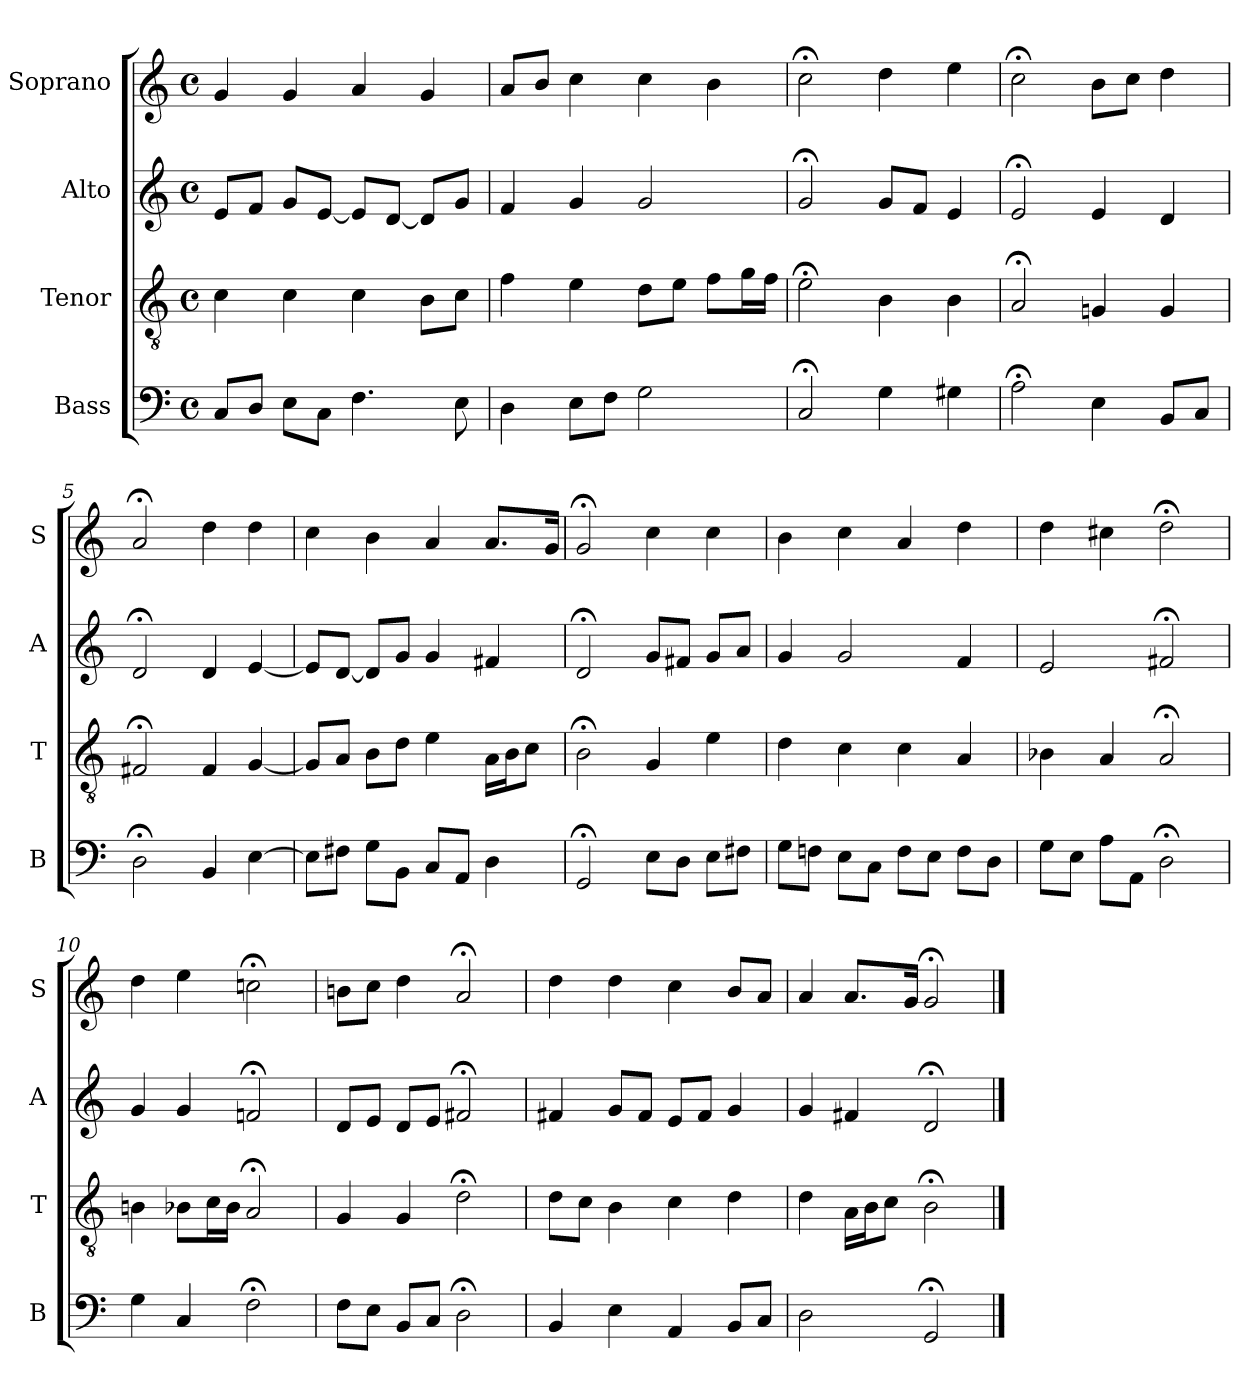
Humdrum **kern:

**kern	**kern	**kern	**kern
*part4	*part3	*part2	*part1
*staff4	*staff3	*staff2	*staff1
*I"Bass	*I"Tenor	*I"Alto	*I"Soprano
*I'B	*I'T	*I'A	*I'S
*clefF4	*clefGv2	*clefG2	*clefG2
*k[]	*k[]	*k[]	*k[]
*G:mix	*G:mix	*G:mix	*G:mix
*M4/4	*M4/4	*M4/4	*M4/4
*met(c)	*met(c)	*met(c)	*met(c)
*MM100	*MM100	*MM100	*MM100
=1	=1	=1	=1
8CL	4c	8eL	4g
8DJ	.	8fJ	.
8EL	4c	8gL	4g
8CJ	.	[8eJ	.
4.F	4c	8eL]	4a
.	.	[8dJ	.
.	8BL	8dL]	4g
8E	8cJ	8gJ	.
=2	=2	=2	=2
4D	4f	4f	8aL
.	.	.	8bJ
8EL	4e	4g	4cc
8FJ	.	.	.
2G	8dL	2g	4cc
.	8eJ	.	.
.	8fL	.	4b
.	16gL	.	.
.	16fJJ	.	.
=3	=3	=3	=3
2C;<	2e;<	2g;<	2cc;<
4G	4B	8gL	4dd
.	.	8fJ	.
4G#X	4B	4e	4ee
=4	=4	=4	=4
2A;<	2A;<	2e;<	2cc;<
4E	4Gn	4e	8bL
.	.	.	8ccJ
8BBL	4G	4d	4dd
8CJ	.	.	.
=5	=5	=5	=5
2D;<	2F#X;<	2d;<	2a;<
4BB	4F#	4d	4dd
[4E	[4G	[4e	4dd
=6	=6	=6	=6
8EL]	8GL]	8eL]	4cc
8F#XJ	8AJ	[8dJ	.
8GL	8BL	8dL]	4b
8BBJ	8dJ	8gJ	.
8CL	4e	4g	4a
8AAJ	.	.	.
4D	16ALL	4f#X	8.aL
.	16BJ	.	.
.	8cJ	.	.
.	.	.	16gJk
=7	=7	=7	=7
2GG;<	2B;<	2d;<	2g;<
8EL	4G	8gL	4cc
8DJ	.	8f#XJ	.
8EL	4e	8gL	4cc
8F#XJ	.	8aJ	.
=8	=8	=8	=8
8GL	4d	4g	4b
8FnJ	.	.	.
8EL	4c	2g	4cc
8CJ	.	.	.
8FL	4c	.	4a
8EJ	.	.	.
8FL	4A	4f	4dd
8DJ	.	.	.
=9	=9	=9	=9
8GL	4B-X	2e	4dd
8EJ	.	.	.
8AL	4A	.	4cc#X
8AAJ	.	.	.
2D;<	2A;<	2f#X;<	2dd;<
=10	=10	=10	=10
4G	4Bn	4g	4dd
4C	8B-XL	4g	4ee
.	16cL	.	.
.	16B-JJ	.	.
2F;<	2A;<	2fn;<	2ccn;<
=11	=11	=11	=11
8FL	4G	8dL	8bnL
8EJ	.	8eJ	8ccJ
8BBL	4G	8dL	4dd
8CJ	.	8eJ	.
2D;<	2d;<	2f#X;<	2a;<
=12	=12	=12	=12
4BB	8dL	4f#X	4dd
.	8cJ	.	.
4E	4B	8gL	4dd
.	.	8f#J	.
4AA	4c	8eL	4cc
.	.	8f#J	.
8BBL	4d	4g	8bL
8CJ	.	.	8aJ
=13	=13	=13	=13
2D	4d	4g	4a
.	16ALL	4f#X	8.aL
.	16BJ	.	.
.	8cJ	.	.
.	.	.	16gJk
2GG;<	2B;<	2d;<	2g;<
==	==	==	==
*-	*-	*-	*-
